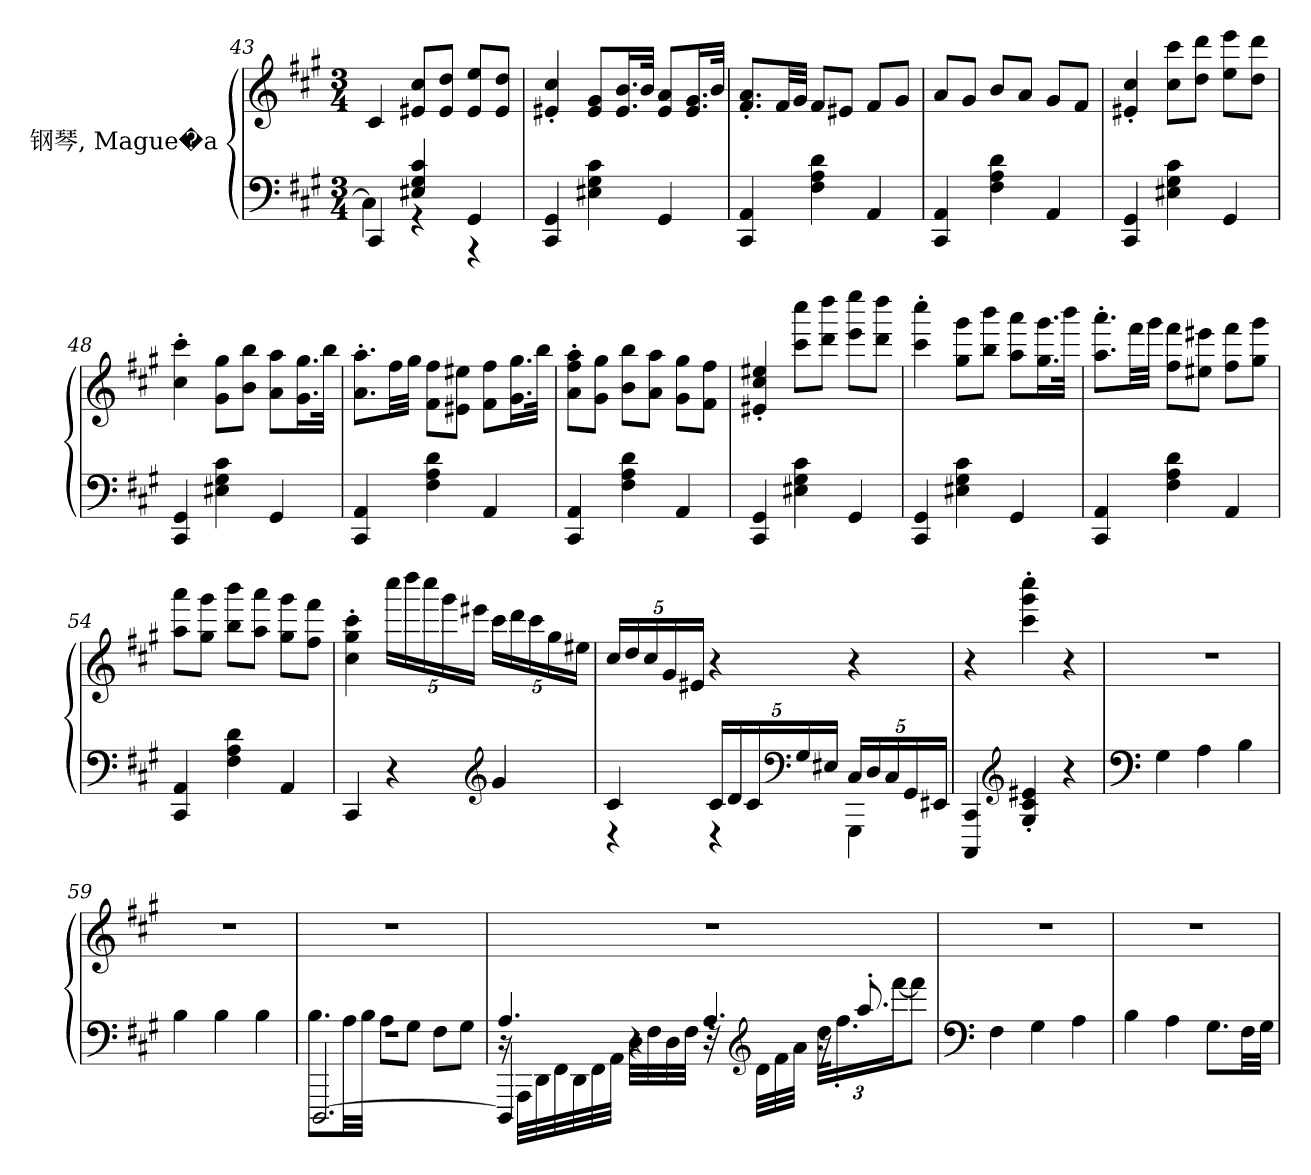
**kern	**kern
*part1	*part1
*staff2	*staff1
*I"钢琴, Mague�a	*
*clefF4	*clefG2
*k[f#c#g#]	*k[f#c#g#]
*M3/4	*M3/4
=43	=43
*^	*
4CC#/	4C#\]	4c#/
4E#X/ 4G#/ 4c#/	4r	8e#X/ 8cc#/L
.	.	8e#/ 8dd/J
4GG#/	4r	8e#/ 8ee/L
.	.	8e#/ 8dd/J
*v	*v	*
=44	=44
4CC#/ 4GG#/	4e#X/' 4cc#/'
4E#X\ 4G#\ 4c#\	8e#/ 8g#/L
.	16.e#/ 16.b/L
.	32b/JJk
4GG#/	8e#/ 8a/L
.	16.e#/ 16.g#/L
.	32b/JJk
!!LO:LB:g=z
=45	=45
4CC#/ 4AA/	8.f#/' 8.a/'L
.	32f#/LL
.	32g#/JJJ
4F#\ 4A\ 4d\	8f#/L
.	8e#X/J
4AA/	8f#/L
.	8g#/J
=46	=46
4CC#/ 4AA/	8a/L
.	8g#/J
4F#\ 4A\ 4d\	8b/L
.	8a/J
4AA/	8g#/L
.	8f#/J
=47	=47
4CC#/ 4GG#/	4e#X/' 4cc#/'
4E#X\ 4G#\ 4c#\	8cc#\ 8ccc#\L
.	8dd\ 8ddd\J
4GG#/	8ee\ 8eee\L
.	8dd\ 8ddd\J
=48	=48
4CC#/ 4GG#/	4cc#\' 4ccc#\'
4E#X\ 4G#\ 4c#\	8g#\ 8gg#\L
.	8b\ 8bb\J
4GG#/	8a\ 8aa\L
.	16.g#\ 16.gg#\L
.	32bb\JJk
=49	=49
4CC#/ 4AA/	8.a\' 8.aa\'L
.	32ff#\LL
.	32gg#\JJJ
4F#\ 4A\ 4d\	8f#\ 8ff#\L
.	8e#X\ 8ee#X\J
4AA/	8f#\ 8ff#\L
.	16.g#\ 16.gg#\L
.	32bb\JJk
!!LO:PB:g=z
=50	=50
4CC#/ 4AA/	8a\' 8ff#\' 8aa\'L
.	8g#\ 8gg#\J
4F#\ 4A\ 4d\	8b\ 8bb\L
.	8a\ 8aa\J
4AA/	8g#\ 8gg#\L
.	8f#\ 8ff#\J
=51	=51
4CC#/ 4GG#/	4e#X/' 4cc#/' 4ee#X/'
4E#X\ 4G#\ 4c#\	8ccc#\ 8cccc#\L
.	8ddd\ 8dddd\J
4GG#/	8eee\ 8eeee\L
.	8ddd\ 8dddd\J
=52	=52
4CC#/ 4GG#/	4ccc#\' 4cccc#\'
4E#X\ 4G#\ 4c#\	8gg#\ 8ggg#\L
.	8bb\ 8bbb\J
4GG#/	8aa\ 8aaa\L
.	16.gg#\ 16.ggg#\L
.	32bbb\JJk
=53	=53
4CC#/ 4AA/	8.aa\' 8.aaa\'L
.	32fff#\LL
.	32ggg#\JJJ
4F#\ 4A\ 4d\	8ff#\ 8fff#\L
.	8ee#X\ 8eee#X\J
4AA/	8ff#\ 8fff#\L
.	8gg#\ 8ggg#\J
!!LO:LB:g=z
=54	=54
4CC#/ 4AA/	8aa\ 8aaa\L
.	8gg#\ 8ggg#\J
4F#\ 4A\ 4d\	8bb\ 8bbb\L
.	8aa\ 8aaa\J
4AA/	8gg#\ 8ggg#\L
.	8ff#\ 8fff#\J
=55	=55
4CC#/	4cc#\' 4gg#\' 4ccc#\'
*	*Xbrackettup
4r	20cccc#\LL
.	20dddd\
.	20cccc#\
.	20ggg#\
.	20eee#X\JJ
*clefG2	*
4g#/	20ccc#\LL
.	20ddd\
.	20ccc#\
.	20gg#\
.	20ee#X\JJ
=56	=56
*^	*
4c#/	4r	20cc#/LL
.	.	20dd/
.	.	20cc#/
.	.	20g#/
.	.	20e#X/JJ
*Xbrackettup	*	*
20c#/LL	4r	4r
20d/	.	.
20c#/	.	.
*clefF4	*	*
20G#/	.	.
20E#X/JJ	.	.
20C#/LL	4GGG#\	4r
20D/	.	.
20C#/	.	.
20GG#/	.	.
20EE#X/JJ	.	.
*v	*v	*
!!LO:LB:g=z
=57	=57
4CCC#/ 4CC#/	4r
*clefG2	*
4G#/' 4c#/' 4e#X/'	4ccc#\' 4ggg#\' 4cccc#\'
4r	4r
=58	=58
*clefF4	*
*	*MM117
4G#\	2.r
4A\	.
4B\	.
=59	=59
*	*MM97
4B\	2.r
4B\	.
4B\	.
=60	=60
*^	*
*	*^	*
2.r	8.B\L	[2.DDD/	2.r
.	32A\LL	.	.
.	32B\JJJ	.	.
.	8A\L	.	.
.	8G#\J	.	.
.	8F#\L	.	.
.	8G#\J	.	.
!!LO:LB:g=z
=61	=61	=61	=61
*	*	*	*MM66
4.A/	16r	4DDD/]	2.r
.	32AAA\LLL	.	.
.	32DD\	.	.
.	32FF#\	.	.
.	32DD\	.	.
.	32FF#\	.	.
.	32AA\JJJ	.	.
.	32D\LLL	4r	.
.	32F#\	.	.
.	32D\	.	.
.	32F#\JJJ	.	.
4.A/	32r	.	.
*clefG2	*	*	*
.	32d\LLL	.	.
.	32f#\	.	.
.	32a\JJJ	.	.
.	48dd\KLL	16r	.
.	24.ff#'\	.	.
.	.	8.aa'/	.
.	[24fff#\J	.	.
.	8fff#\J]	.	.
*v	*v	*v	*
=62	=62
*clefF4	*
4F#\	2.r
4G#\	.
4A\	.
=63	=63
4B\	2.r
4A\	.
8.G#\L	.
32F#\LL	.
32G#\JJJ	.
=	=
*-	*-
